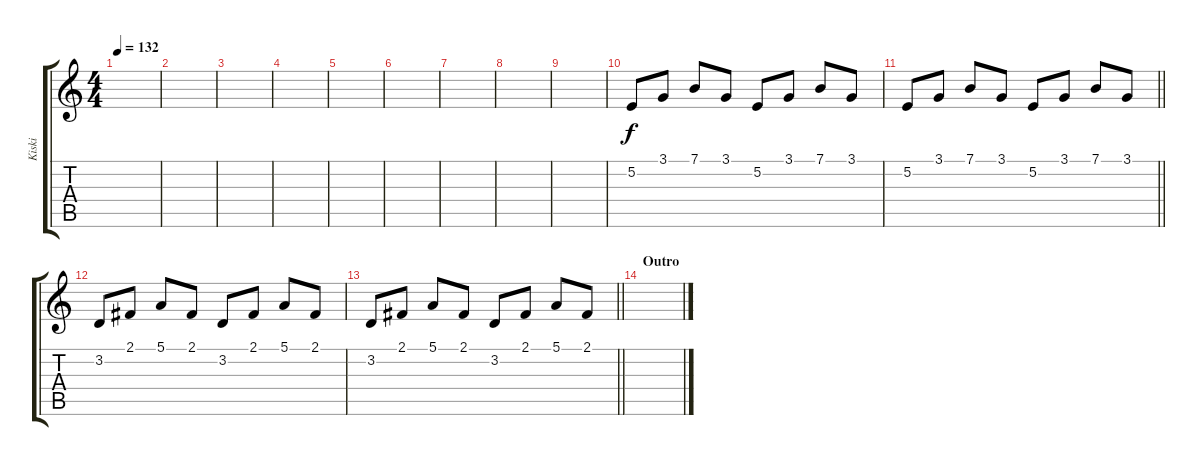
\track ("Kiski" "Kiski") {instrument electricpiano1}
\staff {score tabs}
\tuning (E4 B3 G3 D3 A2 E2) {hide}
\ts (4 4)
\tempo 132
\clef g2
\ks c
|
|
|
|
|
|
|
|
|
5.2.8{dy f instrument brightacousticpiano} 3.1.8 7.1.8 3.1.8 5.2.8 3.1.8 7.1.8 3.1.8 |
\barLineRight lightlight
5.2.8 3.1.8 7.1.8 3.1.8 5.2.8 3.1.8 7.1.8 3.1.8 |
3.2.8 2.1.8 5.1.8 2.1.8 3.2.8 2.1.8 5.1.8 2.1.8 |
\barLineRight lightlight
3.2.8 2.1.8 5.1.8 2.1.8 3.2.8 2.1.8 5.1.8 2.1.8 |
\section ("" "Outro")
